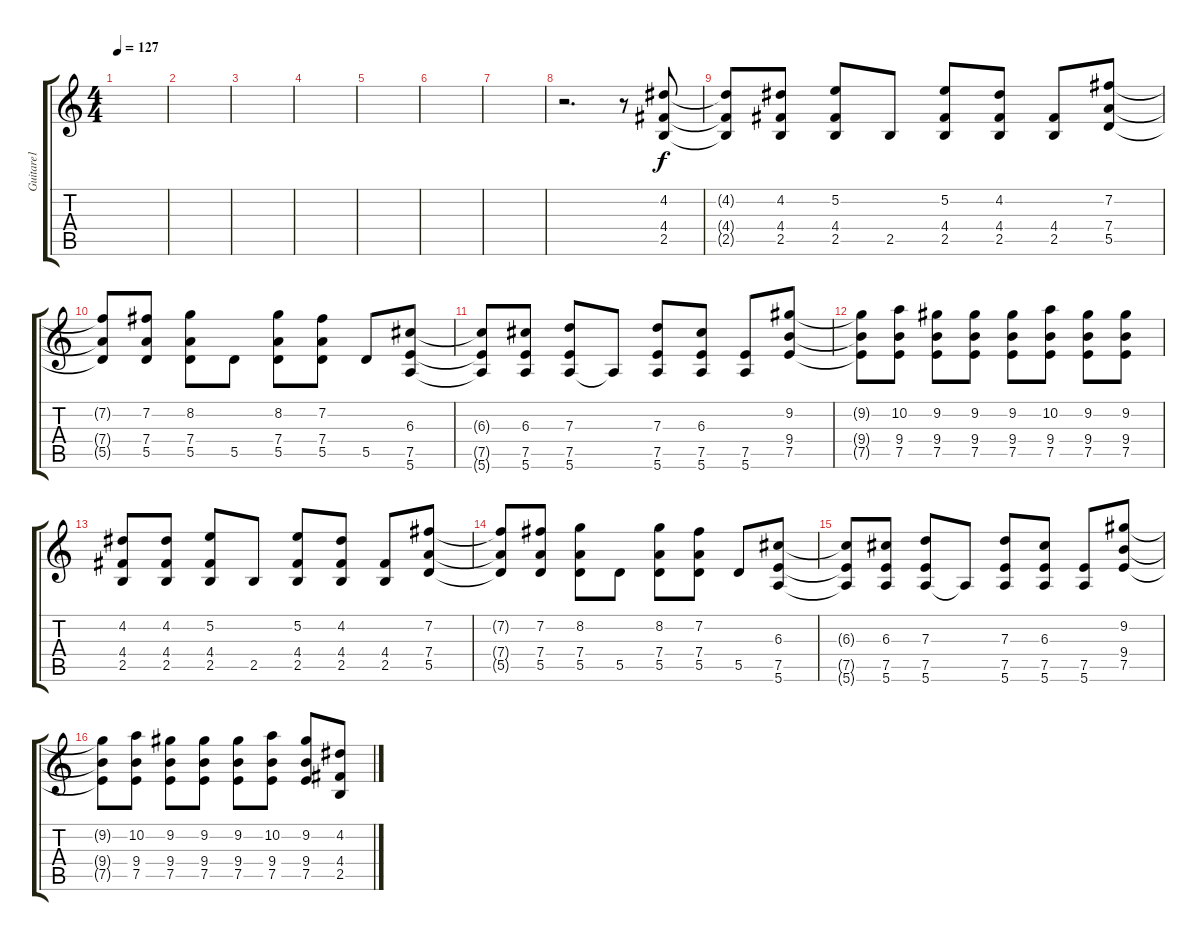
\track ("Guitare1" "Guitare1") {instrument distortionguitar}
\staff {score tabs}
\tuning (E4 B3 G3 D3 A2 E2) {hide}
\ts (4 4)
\tempo 127
\clef g2
\ks c
|
|
|
|
|
|
|
r.2{d} r.8 (4.2 4.4 2.5).8 |
(4.2{t} 4.4{t} 2.5{t}).8 (4.2 4.4 2.5).8 (5.2 4.4 2.5).8 2.5.8 (5.2 4.4 2.5).8 (4.2 4.4 2.5).8 (4.4 2.5).8 (7.2 7.4 5.5).8 |
(7.2{t} 7.4{t} 5.5{t}).8 (7.2 7.4 5.5).8 (8.2 7.4 5.5).8 5.5.8 (8.2 7.4 5.5).8 (7.2 7.4 5.5).8 5.5.8 (6.3 7.5 5.6).8 |
(6.3{t} 7.5{t} 5.6{t}).8 (6.3 7.5 5.6).8 (7.3 7.5 5.6).8 5.6{t}.8 (7.3 7.5 5.6).8 (6.3 7.5 5.6).8 (7.5 5.6).8 (9.2 9.4 7.5).8 |
(9.2{t} 9.4{t} 7.5{t}).8 (10.2 9.4 7.5).8 (9.2 9.4 7.5).8 (9.2 9.4 7.5).8 (9.2 9.4 7.5).8 (10.2 9.4 7.5).8 (9.2 9.4 7.5).8 (9.2 9.4 7.5).8 |
(4.2 4.4 2.5).8 (4.2 4.4 2.5).8 (5.2 4.4 2.5).8 2.5.8 (5.2 4.4 2.5).8 (4.2 4.4 2.5).8 (4.4 2.5).8 (7.2 7.4 5.5).8 |
(7.2{t} 7.4{t} 5.5{t}).8 (7.2 7.4 5.5).8 (8.2 7.4 5.5).8 5.5.8 (8.2 7.4 5.5).8 (7.2 7.4 5.5).8 5.5.8 (6.3 7.5 5.6).8 |
(6.3{t} 7.5{t} 5.6{t}).8 (6.3 7.5 5.6).8 (7.3 7.5 5.6).8 5.6{t}.8 (7.3 7.5 5.6).8 (6.3 7.5 5.6).8 (7.5 5.6).8 (9.2 9.4 7.5).8 |
(9.2{t} 9.4{t} 7.5{t}).8 (10.2 9.4 7.5).8 (9.2 9.4 7.5).8 (9.2 9.4 7.5).8 (9.2 9.4 7.5).8 (10.2 9.4 7.5).8 (9.2 9.4 7.5).8 (4.2 4.4 2.5).8
